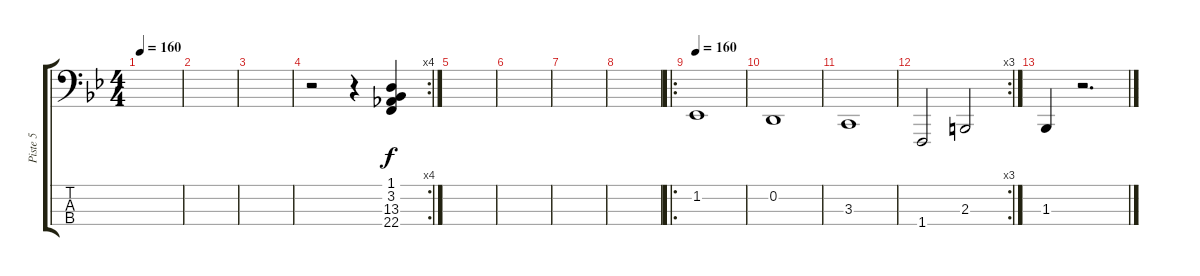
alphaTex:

\track ("Piste 5" "Piste 5") {instrument brightacousticpiano}
\staff {score tabs}
\tuning (G2 D2 A1 E1) {hide}
\ts (4 4)
\tempo 160
\clef f4
\ks bb
|
|
|
\rc 4
r.2 r.4 (1.1 3.2 13.3 22.4).4 |
|
|
|
|
\ro
\tempo 160
1.2.1 |
0.2.1 |
3.3.1 |
\rc 3
1.4.2 2.3.2 |
1.3.4 r.2{d}
